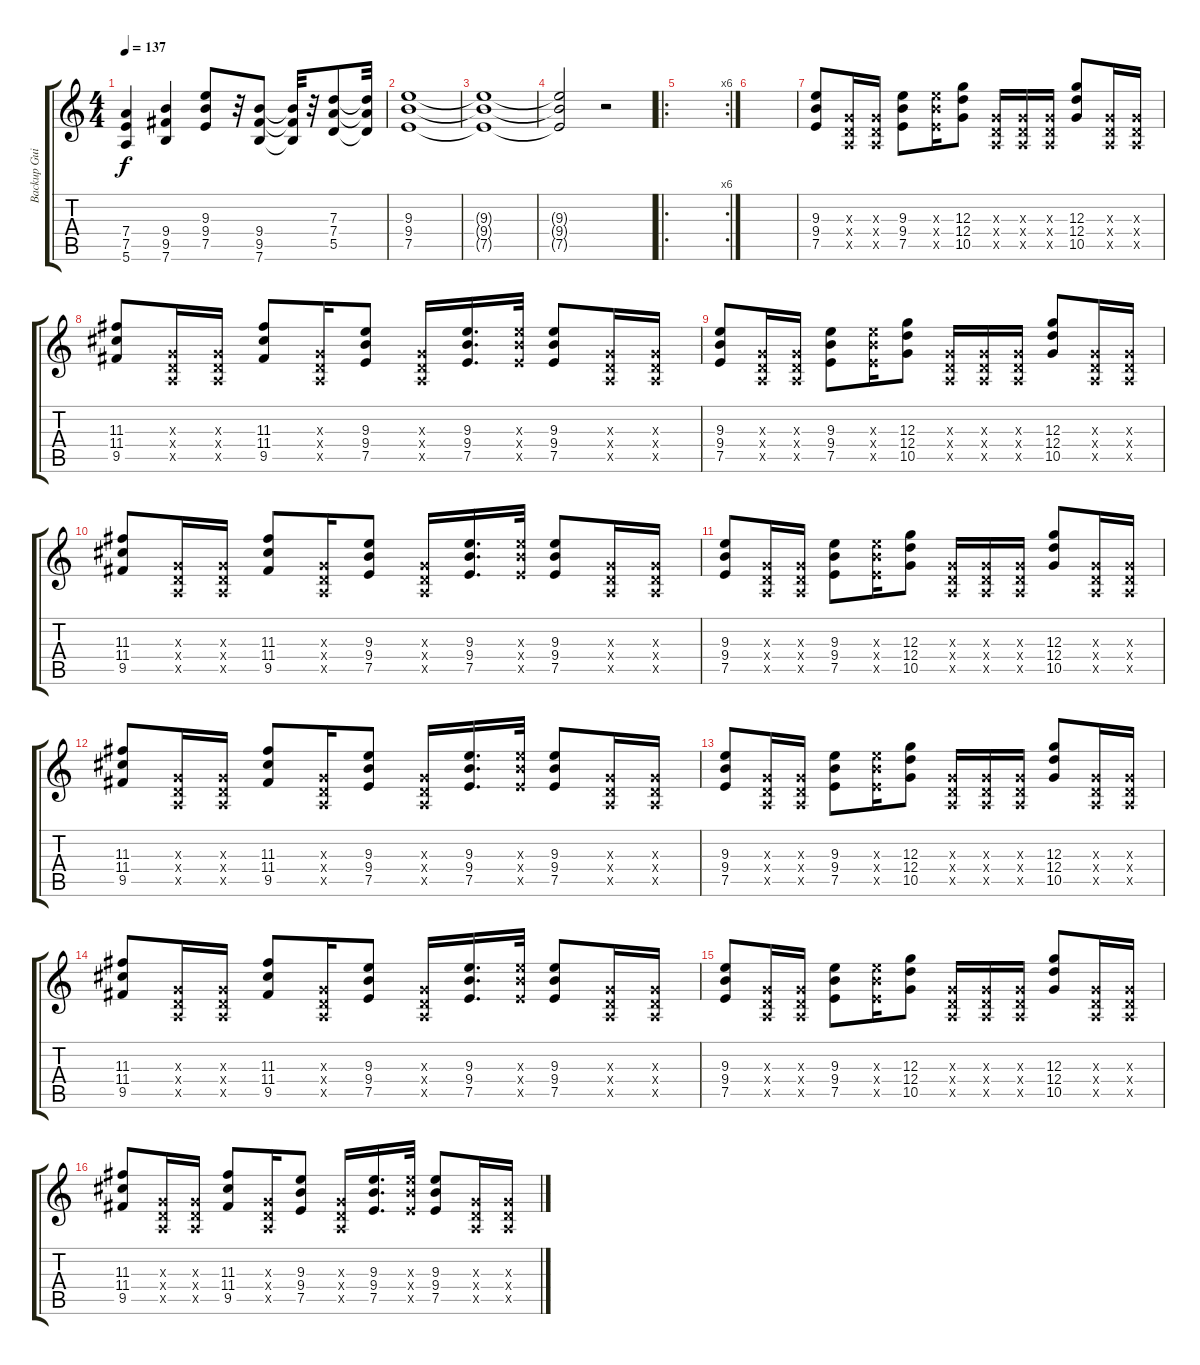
\track ("Backup Guitar" "Backup Gui") {instrument overdrivenguitar}
\staff {score tabs}
\tuning (E4 B3 G3 D3 A2 E2) {hide}
\ts (4 4)
\tempo 137
\clef g2
\ks c
(7.4 7.5 5.6).4{dy f} (9.4 9.5 7.6).4 (9.3 9.4 7.5).8 r.32 (9.4 9.5 7.6).8 (9.4{t} 9.5{t} 7.6{t}).32 r.32 (7.3 7.4 5.5).8 (7.3{t} 7.4{t} 5.5{t}).32 |
(9.3 9.4 7.5).1{volume 0} |
(9.3{t} 9.4{t} 7.5{t}).1 |
(9.3{t} 9.4{t} 7.5{t}).2 r.2 |
\ro
\rc 6
|
|
(9.3 9.4 7.5).8{volume 11 balance 12} (0.3{x} 0.4{x} 0.5{x}).16 (0.3{x} 0.4{x} 0.5{x}).16 (9.3 9.4 7.5).8 (9.3{x} 9.4{x} 7.5{x}).16 (12.3 12.4 10.5).8 (0.3{x} 0.4{x} 0.5{x}).16 (0.3{x} 0.4{x} 0.5{x}).16 (0.3{x} 0.4{x} 0.5{x}).16 (12.3 12.4 10.5).8 (0.3{x} 0.4{x} 0.5{x}).16 (0.3{x} 0.4{x} 0.5{x}).16 |
(11.3 11.4 9.5).8 (0.3{x} 0.4{x} 0.5{x}).16 (0.3{x} 0.4{x} 0.5{x}).16 (11.3 11.4 9.5).8 (0.3{x} 0.4{x} 0.5{x}).16 (9.3 9.4 7.5).8 (0.3{x} 0.4{x} 0.5{x}).16 (9.3 9.4 7.5).16{d} (9.3{x} 9.4{x} 7.5{x}).32 (9.3 9.4 7.5).8 (0.3{x} 0.4{x} 0.5{x}).16 (0.3{x} 0.4{x} 0.5{x}).16 |
(9.3 9.4 7.5).8 (0.3{x} 0.4{x} 0.5{x}).16 (0.3{x} 0.4{x} 0.5{x}).16 (9.3 9.4 7.5).8 (9.3{x} 9.4{x} 7.5{x}).16 (12.3 12.4 10.5).8 (0.3{x} 0.4{x} 0.5{x}).16 (0.3{x} 0.4{x} 0.5{x}).16 (0.3{x} 0.4{x} 0.5{x}).16 (12.3 12.4 10.5).8 (0.3{x} 0.4{x} 0.5{x}).16 (0.3{x} 0.4{x} 0.5{x}).16 |
(11.3 11.4 9.5).8 (0.3{x} 0.4{x} 0.5{x}).16 (0.3{x} 0.4{x} 0.5{x}).16 (11.3 11.4 9.5).8 (0.3{x} 0.4{x} 0.5{x}).16 (9.3 9.4 7.5).8 (0.3{x} 0.4{x} 0.5{x}).16 (9.3 9.4 7.5).16{d} (9.3{x} 9.4{x} 7.5{x}).32 (9.3 9.4 7.5).8 (0.3{x} 0.4{x} 0.5{x}).16 (0.3{x} 0.4{x} 0.5{x}).16 |
(9.3 9.4 7.5).8 (0.3{x} 0.4{x} 0.5{x}).16 (0.3{x} 0.4{x} 0.5{x}).16 (9.3 9.4 7.5).8 (9.3{x} 9.4{x} 7.5{x}).16 (12.3 12.4 10.5).8 (0.3{x} 0.4{x} 0.5{x}).16 (0.3{x} 0.4{x} 0.5{x}).16 (0.3{x} 0.4{x} 0.5{x}).16 (12.3 12.4 10.5).8 (0.3{x} 0.4{x} 0.5{x}).16 (0.3{x} 0.4{x} 0.5{x}).16 |
(11.3 11.4 9.5).8 (0.3{x} 0.4{x} 0.5{x}).16 (0.3{x} 0.4{x} 0.5{x}).16 (11.3 11.4 9.5).8 (0.3{x} 0.4{x} 0.5{x}).16 (9.3 9.4 7.5).8 (0.3{x} 0.4{x} 0.5{x}).16 (9.3 9.4 7.5).16{d} (9.3{x} 9.4{x} 7.5{x}).32 (9.3 9.4 7.5).8 (0.3{x} 0.4{x} 0.5{x}).16 (0.3{x} 0.4{x} 0.5{x}).16 |
(9.3 9.4 7.5).8 (0.3{x} 0.4{x} 0.5{x}).16 (0.3{x} 0.4{x} 0.5{x}).16 (9.3 9.4 7.5).8 (9.3{x} 9.4{x} 7.5{x}).16 (12.3 12.4 10.5).8 (0.3{x} 0.4{x} 0.5{x}).16 (0.3{x} 0.4{x} 0.5{x}).16 (0.3{x} 0.4{x} 0.5{x}).16 (12.3 12.4 10.5).8 (0.3{x} 0.4{x} 0.5{x}).16 (0.3{x} 0.4{x} 0.5{x}).16 |
(11.3 11.4 9.5).8 (0.3{x} 0.4{x} 0.5{x}).16 (0.3{x} 0.4{x} 0.5{x}).16 (11.3 11.4 9.5).8 (0.3{x} 0.4{x} 0.5{x}).16 (9.3 9.4 7.5).8 (0.3{x} 0.4{x} 0.5{x}).16 (9.3 9.4 7.5).16{d} (9.3{x} 9.4{x} 7.5{x}).32 (9.3 9.4 7.5).8 (0.3{x} 0.4{x} 0.5{x}).16 (0.3{x} 0.4{x} 0.5{x}).16 |
(9.3 9.4 7.5).8 (0.3{x} 0.4{x} 0.5{x}).16 (0.3{x} 0.4{x} 0.5{x}).16 (9.3 9.4 7.5).8 (9.3{x} 9.4{x} 7.5{x}).16 (12.3 12.4 10.5).8 (0.3{x} 0.4{x} 0.5{x}).16 (0.3{x} 0.4{x} 0.5{x}).16 (0.3{x} 0.4{x} 0.5{x}).16 (12.3 12.4 10.5).8 (0.3{x} 0.4{x} 0.5{x}).16 (0.3{x} 0.4{x} 0.5{x}).16 |
(11.3 11.4 9.5).8 (0.3{x} 0.4{x} 0.5{x}).16 (0.3{x} 0.4{x} 0.5{x}).16 (11.3 11.4 9.5).8 (0.3{x} 0.4{x} 0.5{x}).16 (9.3 9.4 7.5).8 (0.3{x} 0.4{x} 0.5{x}).16 (9.3 9.4 7.5).16{d} (9.3{x} 9.4{x} 7.5{x}).32 (9.3 9.4 7.5).8 (0.3{x} 0.4{x} 0.5{x}).16 (0.3{x} 0.4{x} 0.5{x}).16
